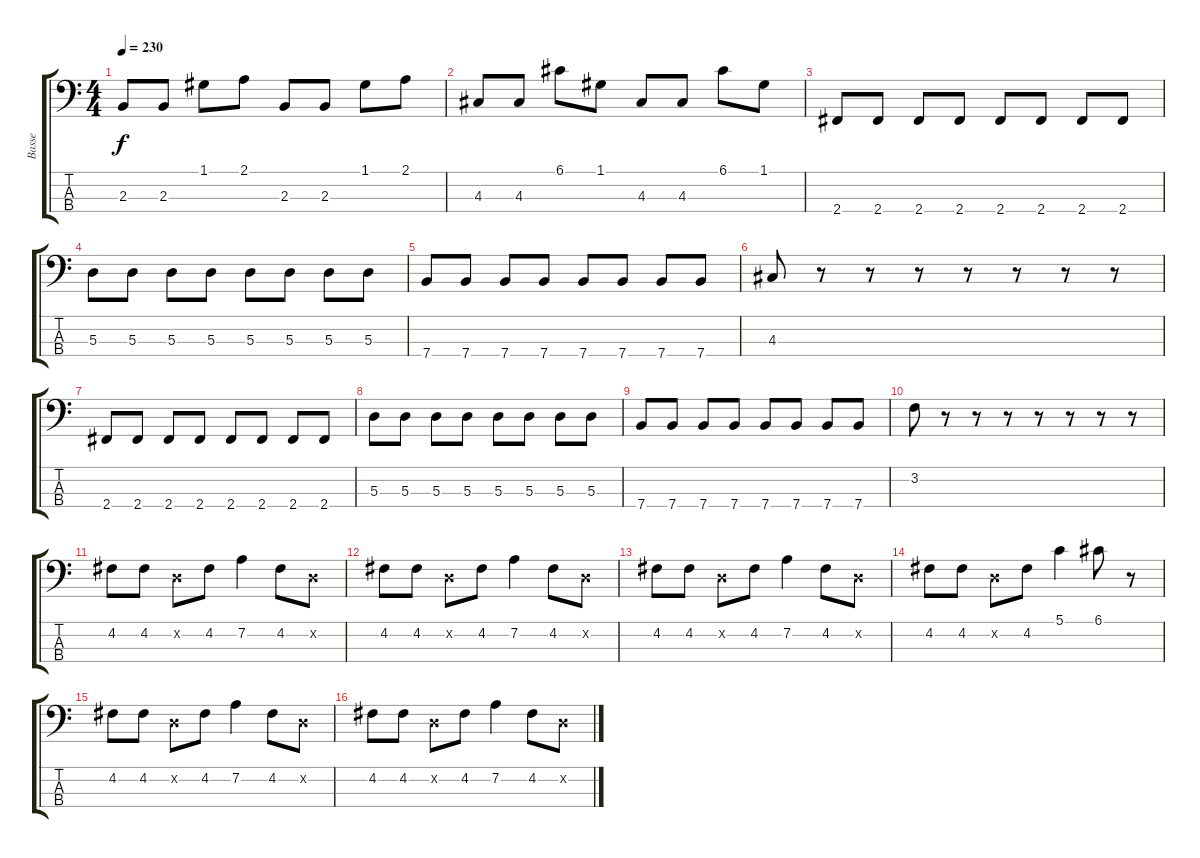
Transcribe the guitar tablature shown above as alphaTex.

\track ("Basse" "Basse") {instrument electricbassfinger}
\staff {score tabs}
\tuning (G2 D2 A1 E1) {hide}
\ts (4 4)
\tempo 230
\clef f4
\ks c
2.3.8{dy f} 2.3.8 1.1.8 2.1.8 2.3.8 2.3.8 1.1.8 2.1.8 |
4.3.8 4.3.8 6.1.8 1.1.8 4.3.8 4.3.8 6.1.8 1.1.8 |
2.4.8 2.4.8 2.4.8 2.4.8 2.4.8 2.4.8 2.4.8 2.4.8 |
5.3.8 5.3.8 5.3.8 5.3.8 5.3.8 5.3.8 5.3.8 5.3.8 |
7.4.8 7.4.8 7.4.8 7.4.8 7.4.8 7.4.8 7.4.8 7.4.8 |
4.3.8 r.8 r.8 r.8 r.8 r.8 r.8 r.8 |
2.4.8 2.4.8 2.4.8 2.4.8 2.4.8 2.4.8 2.4.8 2.4.8 |
5.3.8 5.3.8 5.3.8 5.3.8 5.3.8 5.3.8 5.3.8 5.3.8 |
7.4.8 7.4.8 7.4.8 7.4.8 7.4.8 7.4.8 7.4.8 7.4.8 |
3.2.8 r.8 r.8 r.8 r.8 r.8 r.8 r.8 |
4.2.8 4.2.8 0.2{x}.8 4.2.8 7.2.4 4.2.8 0.2{x}.8 |
4.2.8 4.2.8 0.2{x}.8 4.2.8 7.2.4 4.2.8 0.2{x}.8 |
4.2.8 4.2.8 0.2{x}.8 4.2.8 7.2.4 4.2.8 0.2{x}.8 |
4.2.8 4.2.8 0.2{x}.8 4.2.8 5.1.4 6.1.8 r.8 |
4.2.8 4.2.8 0.2{x}.8 4.2.8 7.2.4 4.2.8 0.2{x}.8 |
4.2.8 4.2.8 0.2{x}.8 4.2.8 7.2.4 4.2.8 0.2{x}.8
